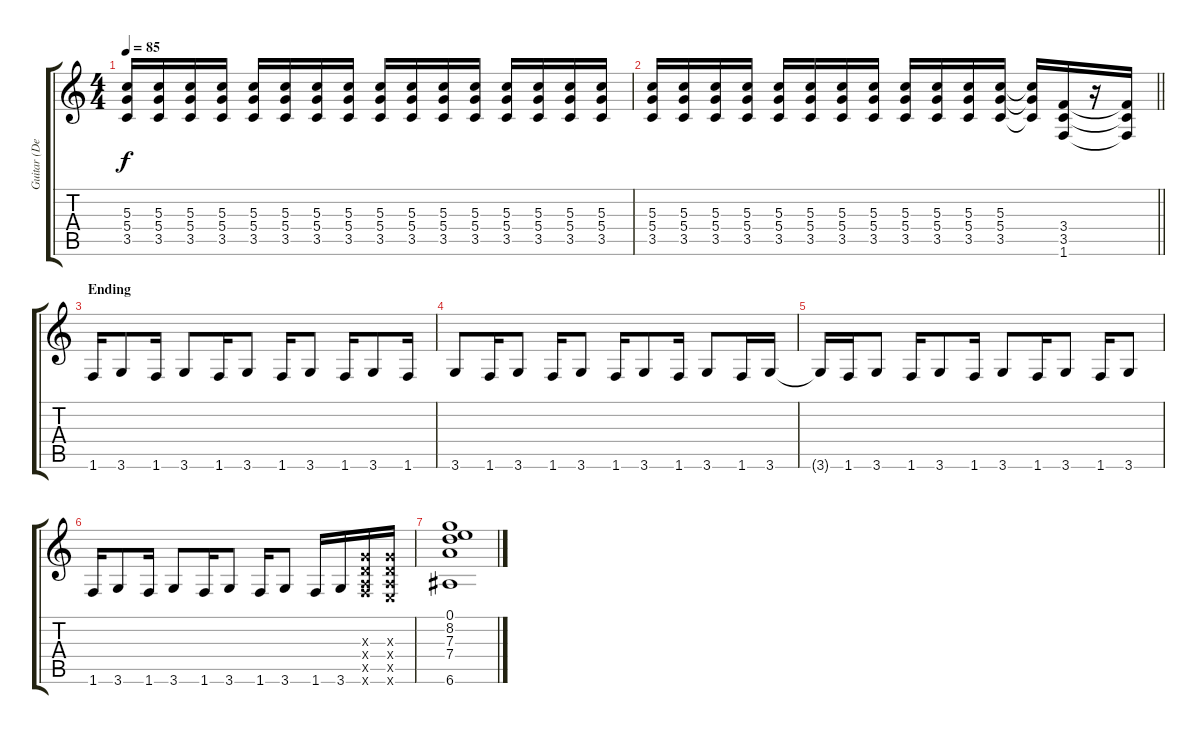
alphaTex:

\track ("Guitar (Dean DeLeo)" "Guitar (De") {instrument overdrivenguitar}
\staff {score tabs}
\tuning (E4 B3 G3 D3 A2 E2) {hide}
\ts (4 4)
\tempo 85
\clef g2
\ks c
(5.3{t} 5.4{t} 3.5{t}).16{dy f} (5.3 5.4 3.5).16 (5.3 5.4 3.5).16 (5.3 5.4 3.5).16 (5.3 5.4 3.5).16 (5.3 5.4 3.5).16 (5.3 5.4 3.5).16 (5.3 5.4 3.5).16 (5.3 5.4 3.5).16 (5.3 5.4 3.5).16 (5.3 5.4 3.5).16 (5.3 5.4 3.5).16 (5.3 5.4 3.5).16 (5.3 5.4 3.5).16 (5.3 5.4 3.5).16 (5.3 5.4 3.5).16 |
\barLineRight lightlight
(5.3 5.4 3.5).16 (5.3 5.4 3.5).16 (5.3 5.4 3.5).16 (5.3 5.4 3.5).16 (5.3 5.4 3.5).16 (5.3 5.4 3.5).16 (5.3 5.4 3.5).16 (5.3 5.4 3.5).16 (5.3 5.4 3.5).16 (5.3 5.4 3.5).16 (5.3 5.4 3.5).16 (5.3 5.4 3.5).16 (5.3{t} 5.4{t} 3.5{t}).16 (3.4 3.5 1.6).16 r.16 (3.4{t} 3.5{t} 1.6{t}).16 |
\section ("" "Ending")
1.6.16 3.6.8 1.6.16 3.6.8 1.6.16 3.6.8 1.6.16 3.6.8 1.6.16 3.6.8 1.6.16 |
3.6.8 1.6.16 3.6.8 1.6.16 3.6.8 1.6.16 3.6.8 1.6.16 3.6.8 1.6.16 3.6.16 |
3.6{t}.16 1.6.16 3.6.8 1.6.16 3.6.8 1.6.16 3.6.8 1.6.16 3.6.8 1.6.16 3.6.8 |
1.6.16 3.6.8 1.6.16 3.6.8 1.6.16 3.6.8 1.6.16 3.6.8 1.6.16 3.6.16 (0.3{x} 0.4{x} 0.5{x} 1.6{x}).16 (0.3{x} 0.4{x} 0.5{x} 0.6{x}).16 |
(0.1 8.2 7.3 7.4 6.6).1
